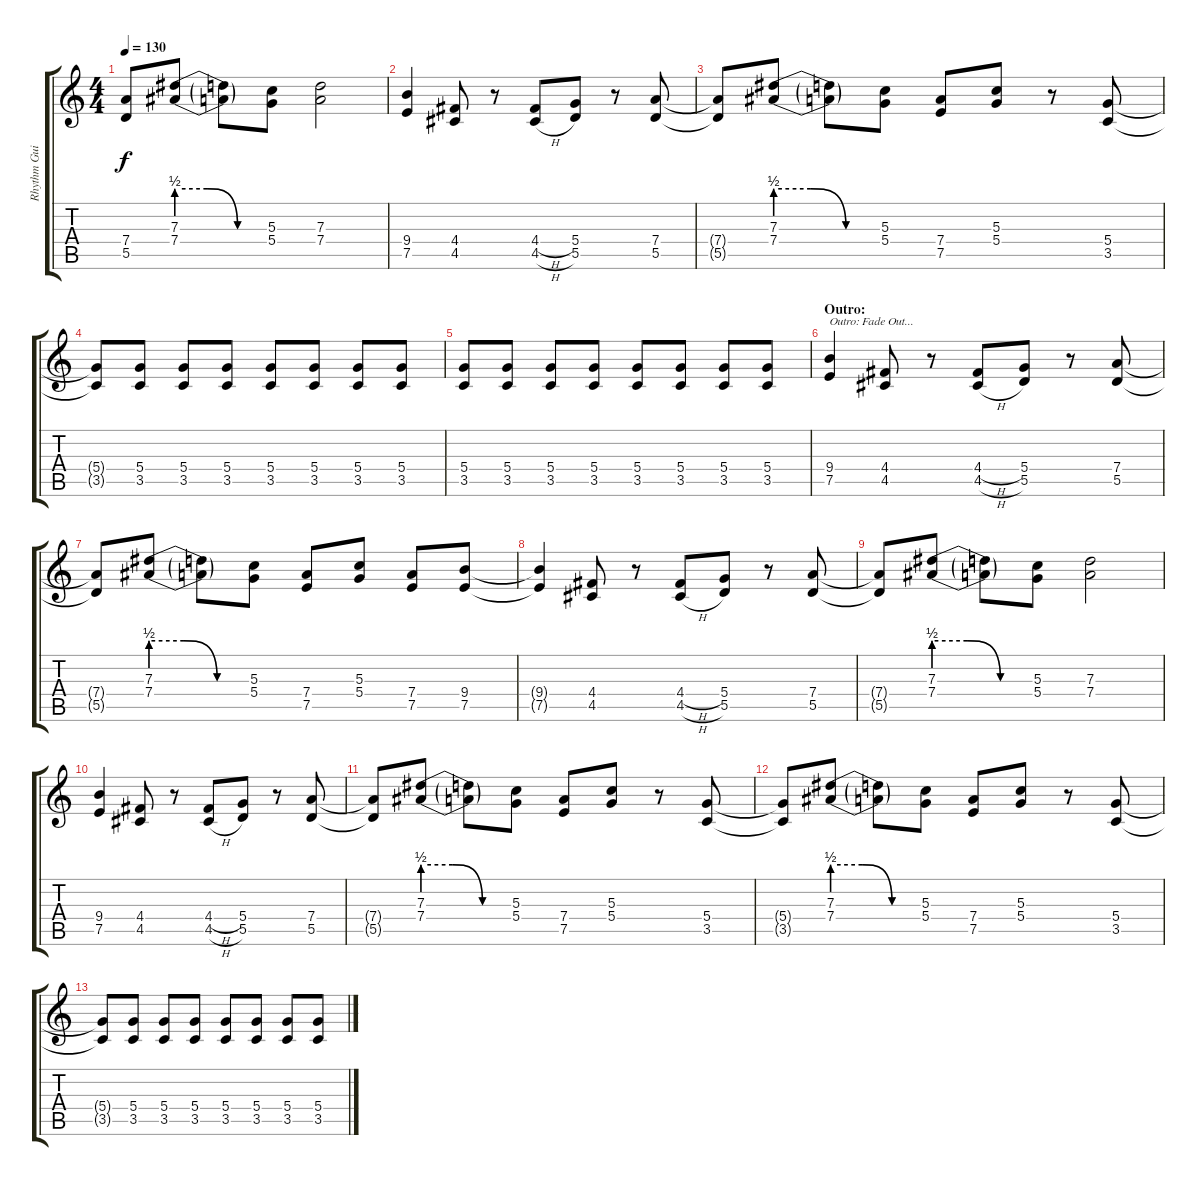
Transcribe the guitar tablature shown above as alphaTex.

\track ("Rhythm Guitar" "Rhythm Gui") {instrument distortionguitar}
\staff {score tabs}
\tuning (E4 B3 G3 D3 A2 E2) {hide}
\ts (4 4)
\tempo 130
\clef g2
\ks c
(7.4{t} 5.5{t}).8{dy f} (7.3{be (custom 0 2 20 2 40 0 60 0)} 7.4{be (custom 0 2 20 2 40 0 60 0)}).8 (7.3{t} 7.4{t}).8 (5.3 5.4).8 (7.3 7.4).2 |
(9.4 7.5).4 (4.4 4.5).8 r.8 (4.4{h} 4.5{h}).8 (5.4 5.5).8 r.8 (7.4 5.5).8 |
(7.4{t} 5.5{t}).8 (7.3{be (custom 0 2 20 2 40 0 60 0)} 7.4{be (custom 0 2 20 2 40 0 60 0)}).8 (7.3{t} 7.4{t}).8 (5.3 5.4).8 (7.4 7.5).8 (5.3 5.4).8 r.8 (5.4 3.5).8 |
(5.4{t} 3.5{t}).8 (5.4 3.5).8 (5.4 3.5).8 (5.4 3.5).8 (5.4 3.5).8 (5.4 3.5).8 (5.4 3.5).8 (5.4 3.5).8 |
(5.4 3.5).8 (5.4 3.5).8 (5.4 3.5).8 (5.4 3.5).8 (5.4 3.5).8 (5.4 3.5).8 (5.4 3.5).8 (5.4 3.5).8 |
\section ("" "Outro:")
(9.4 7.5).4{txt "Outro: Fade Out..." volume 6} (4.4 4.5).8 r.8 (4.4{h} 4.5{h}).8 (5.4 5.5).8 r.8 (7.4 5.5).8 |
(7.4{t} 5.5{t}).8 (7.3{be (custom 0 2 20 2 40 0 60 0)} 7.4{be (custom 0 2 20 2 40 0 60 0)}).8 (7.3{t} 7.4{t}).8 (5.3 5.4).8 (7.4 7.5).8 (5.3 5.4).8 (7.4 7.5).8 (9.4 7.5).8 |
(9.4{t} 7.5{t}).4 (4.4 4.5).8 r.8 (4.4{h} 4.5{h}).8 (5.4 5.5).8 r.8 (7.4 5.5).8 |
(7.4{t} 5.5{t}).8 (7.3{be (custom 0 2 20 2 40 0 60 0)} 7.4{be (custom 0 2 20 2 40 0 60 0)}).8 (7.3{t} 7.4{t}).8 (5.3 5.4).8 (7.3 7.4).2 |
(9.4 7.5).4{volume 1} (4.4 4.5).8 r.8 (4.4{h} 4.5{h}).8 (5.4 5.5).8 r.8 (7.4 5.5).8 |
(7.4{t} 5.5{t}).8 (7.3{be (custom 0 2 20 2 40 0 60 0)} 7.4{be (custom 0 2 20 2 40 0 60 0)}).8 (7.3{t} 7.4{t}).8 (5.3 5.4).8 (7.4 7.5).8 (5.3 5.4).8 r.8 (5.4 3.5).8 |
(5.4{t} 3.5{t}).8 (7.3{be (custom 0 2 20 2 40 0 60 0)} 7.4{be (custom 0 2 20 2 40 0 60 0)}).8 (7.3{t} 7.4{t}).8 (5.3 5.4).8 (7.4 7.5).8 (5.3 5.4).8 r.8 (5.4 3.5).8 |
(5.4{t} 3.5{t}).8 (5.4 3.5).8 (5.4 3.5).8 (5.4 3.5).8 (5.4 3.5).8 (5.4 3.5).8 (5.4 3.5).8 (5.4 3.5).8
